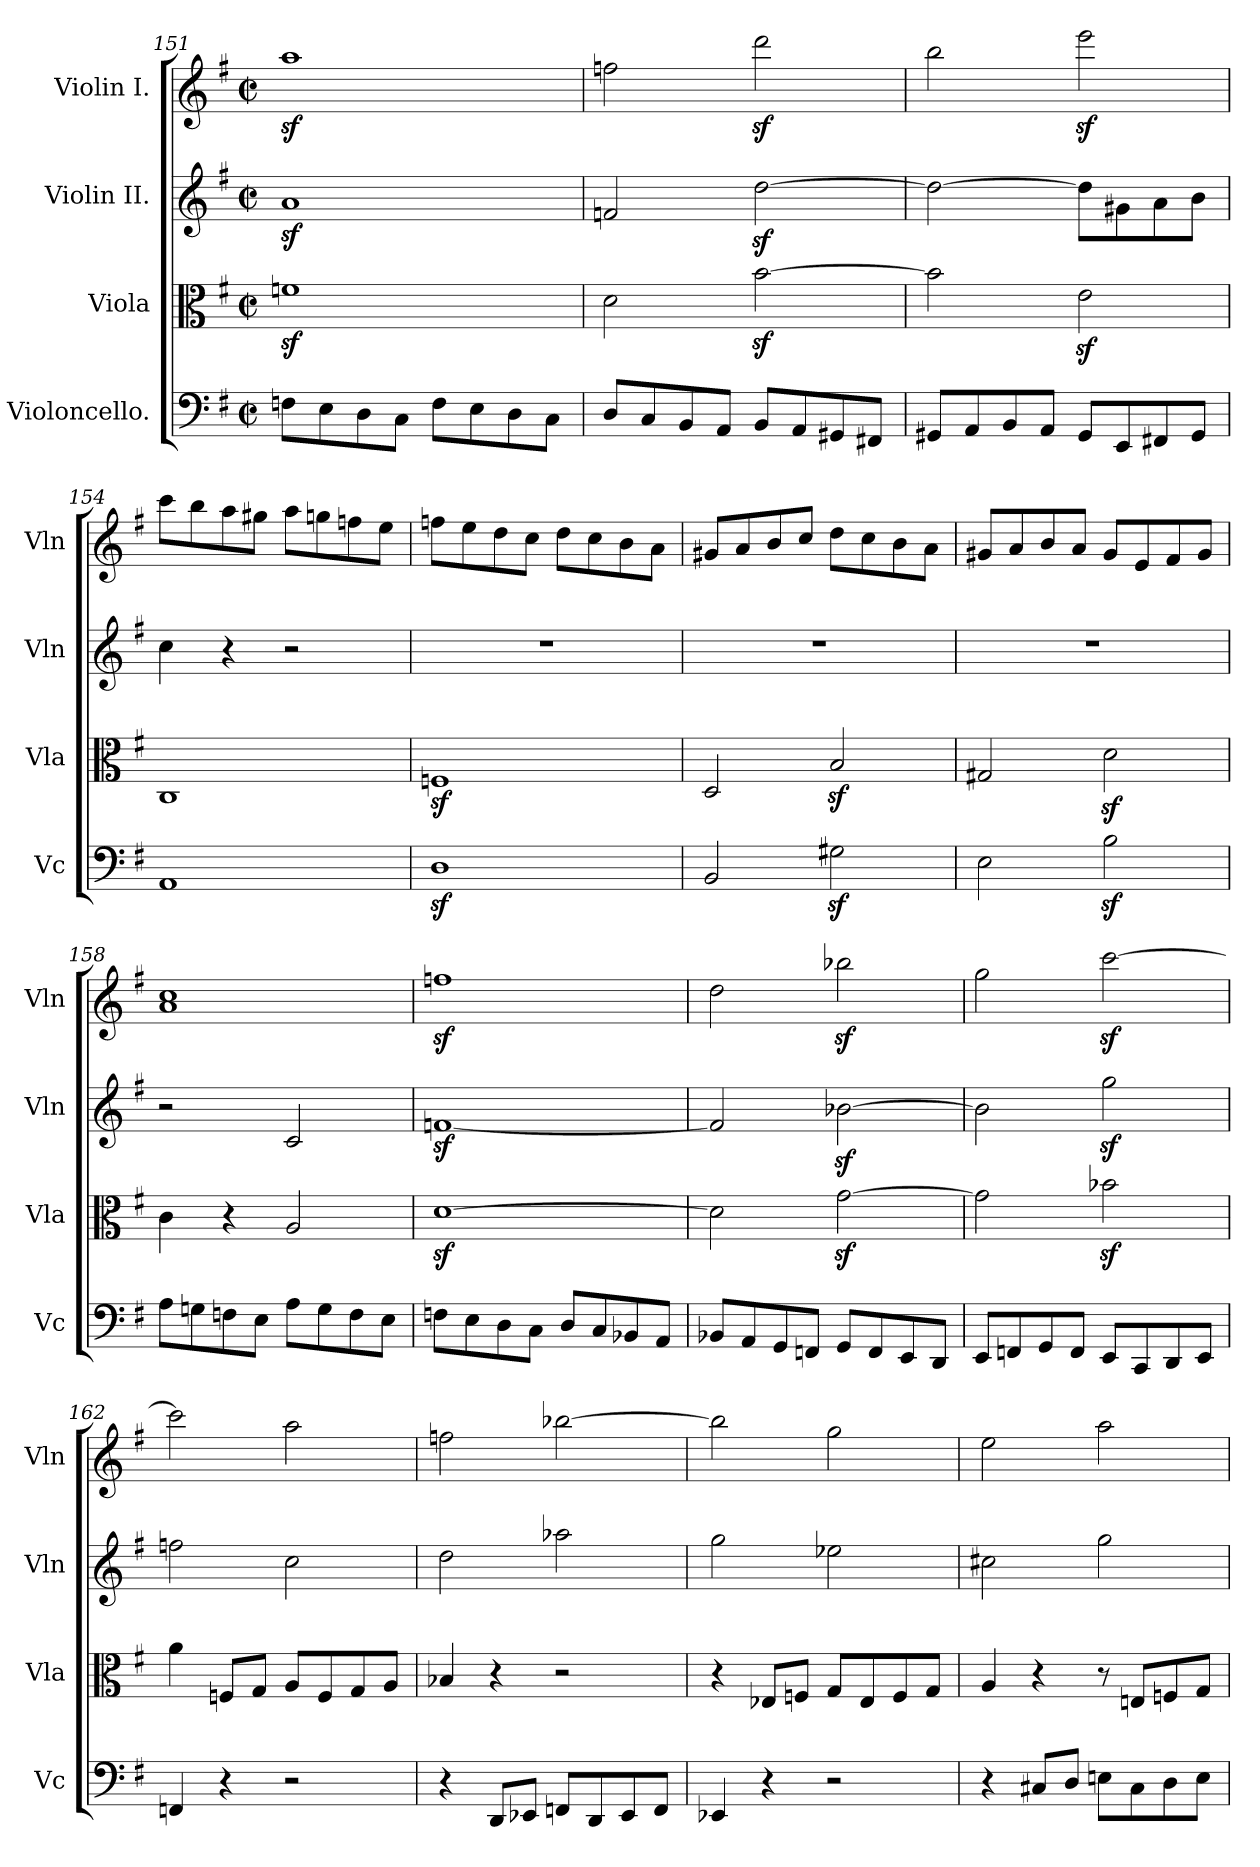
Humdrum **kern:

**kern	**kern	**kern	**kern
*part4	*part3	*part2	*part1
*staff4	*staff3	*staff2	*staff1
*I"Violoncello.	*I"Viola	*I"Violin II.	*I"Violin I.
*I'Vc	*I'Vla	*I'Vln	*I'Vln
*clefF4	*clefC3	*clefG2	*clefG2
*k[f#]	*k[f#]	*k[f#]	*k[f#]
*M2/2	*M2/2	*M2/2	*M2/2
*met(c|)	*met(c|)	*met(c|)	*met(c|)
=151	=151	=151	=151
8FnL	1fnz	1az	1aaz
8E	.	.	.
8D	.	.	.
8CJ	.	.	.
8FL	.	.	.
8E	.	.	.
8D	.	.	.
8CJ	.	.	.
=152	=152	=152	=152
8DL	2d	2fn	2ffn
8C	.	.	.
8BB	.	.	.
8AAJ	.	.	.
8BBL	[2bz	[2ddz	2dddz
8AA	.	.	.
8GG#X	.	.	.
8FF#XJ	.	.	.
=153	=153	=153	=153
8GG#XL	2b]	2dd_	2bb
8AA	.	.	.
8BB	.	.	.
8AAJ	.	.	.
8GG#L	2ez	8ddL]	2eeez
8EE	.	8g#X	.
8FF#X	.	8a	.
8GG#J	.	8bJ	.
=154	=154	=154	=154
1AA	1C	4cc	8cccL
.	.	.	8bb
.	.	4r	8aa
.	.	.	8gg#XJ
.	.	2r	8aaL
.	.	.	8ggn
.	.	.	8ffn
.	.	.	8eeJ
=155	=155	=155	=155
1Dz	1Fnz	1r	8ffnL
.	.	.	8ee
.	.	.	8dd
.	.	.	8ccJ
.	.	.	8ddL
.	.	.	8cc
.	.	.	8b
.	.	.	8aJ
=156	=156	=156	=156
2BB	2D	1r	8g#XL
.	.	.	8a
.	.	.	8b
.	.	.	8ccJ
2G#Xz	2Bz	.	8ddL
.	.	.	8cc
.	.	.	8b
.	.	.	8aJ
=157	=157	=157	=157
2E	2G#X	1r	8g#XL
.	.	.	8a
.	.	.	8b
.	.	.	8aJ
2Bz	2dz	.	8g#L
.	.	.	8e
.	.	.	8f#
.	.	.	8g#J
=158	=158	=158	=158
8AL	4c	2r	1a 1cc
8Gn	.	.	.
8Fn	4r	.	.
8EJ	.	.	.
8AL	2A	2c	.
8G	.	.	.
8F	.	.	.
8EJ	.	.	.
=159	=159	=159	=159
8FnL	[1dz	[1fnz	1ffnz
8E	.	.	.
8D	.	.	.
8CJ	.	.	.
8DL	.	.	.
8C	.	.	.
8BB-X	.	.	.
8AAJ	.	.	.
=160	=160	=160	=160
8BB-XL	2d]	2f]	2dd
8AA	.	.	.
8GG	.	.	.
8FFnJ	.	.	.
8GGL	[2gz	[2b-Xz	2bb-Xz
8FF	.	.	.
8EE	.	.	.
8DDJ	.	.	.
=161	=161	=161	=161
8EEL	2g]	2b-]	2gg
8FFn	.	.	.
8GG	.	.	.
8FFJ	.	.	.
8EEL	2b-Xz	2ggz	[2cccz
8CC	.	.	.
8DD	.	.	.
8EEJ	.	.	.
=162	=162	=162	=162
4FFn	4a	2ffn	2ccc]
4r	8FnL	.	.
.	8GJ	.	.
2r	8AL	2cc	2aa
.	8F	.	.
.	8G	.	.
.	8AJ	.	.
=163	=163	=163	=163
4r	4B-X	2dd	2ffn
8DDL	4r	.	.
8EE-XJ	.	.	.
8FFnL	2r	2aa-X	[2bb-X
8DD	.	.	.
8EE-	.	.	.
8FFJ	.	.	.
=164	=164	=164	=164
4EE-X	4r	2gg	2bb-]
4r	8E-XL	.	.
.	8FnJ	.	.
2r	8GL	2ee-X	2gg
.	8E-	.	.
.	8F	.	.
.	8GJ	.	.
=165	=165	=165	=165
4r	4A	2cc#X	2ee
8C#XL	4r	.	.
8DJ	.	.	.
8EnL	8r	2gg	2aa
8C#	8EnL	.	.
8D	8Fn	.	.
8EJ	8GJ	.	.
=	=	=	=
*-	*-	*-	*-
